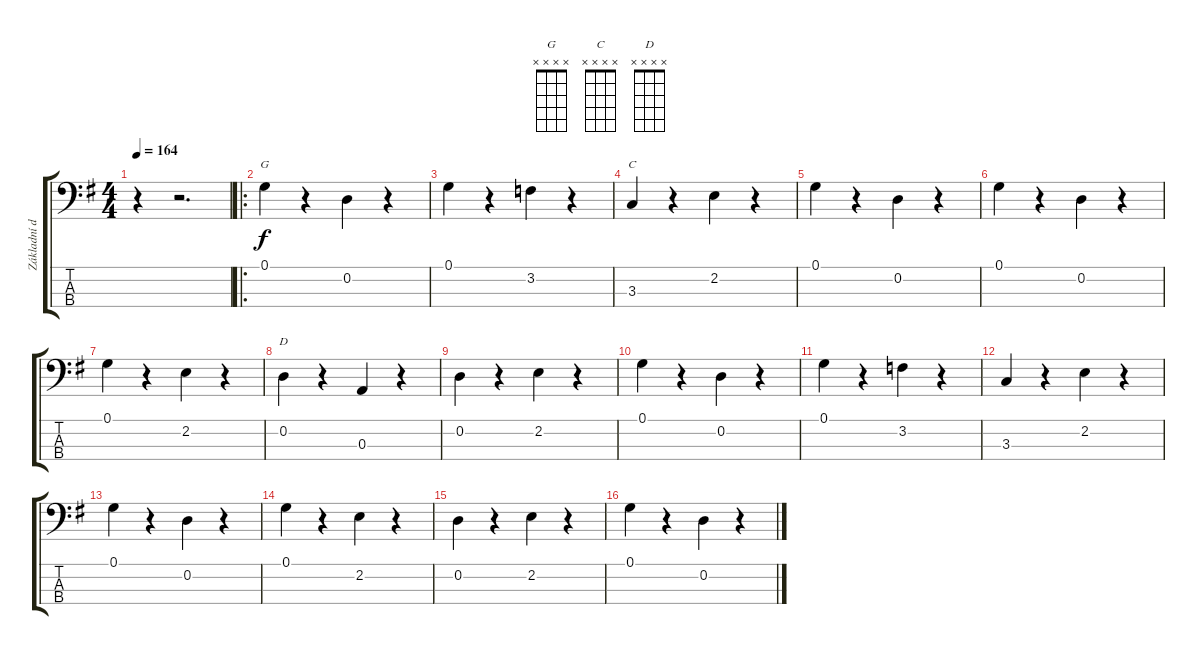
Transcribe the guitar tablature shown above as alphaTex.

\track ("Základní doprovod" "Základní d") {instrument acousticbass}
\staff {score tabs}
\tuning (G2 D2 A1 E1) {hide}
\chord ("G" x x x x)
\chord ("C" x x x x)
\chord ("D" x x x x)
\ts (4 4)
\tempo 164
\clef f4
\ks g
r.4{dy f instrument acousticbass} r.2{d} |
\ro
0.1.4{ch "G"} r.4 0.2.4 r.4 |
0.1.4 r.4 3.2.4 r.4 |
3.3.4{ch "C"} r.4 2.2.4 r.4 |
0.1.4 r.4 0.2.4 r.4 |
0.1.4 r.4 0.2.4 r.4 |
0.1.4 r.4 2.2.4 r.4 |
0.2.4{ch "D"} r.4 0.3.4 r.4 |
0.2.4 r.4 2.2.4 r.4 |
0.1.4 r.4 0.2.4 r.4 |
0.1.4 r.4 3.2.4 r.4 |
3.3.4 r.4 2.2.4 r.4 |
0.1.4 r.4 0.2.4 r.4 |
0.1.4 r.4 2.2.4 r.4 |
0.2.4 r.4 2.2.4 r.4 |
0.1.4 r.4 0.2.4 r.4
